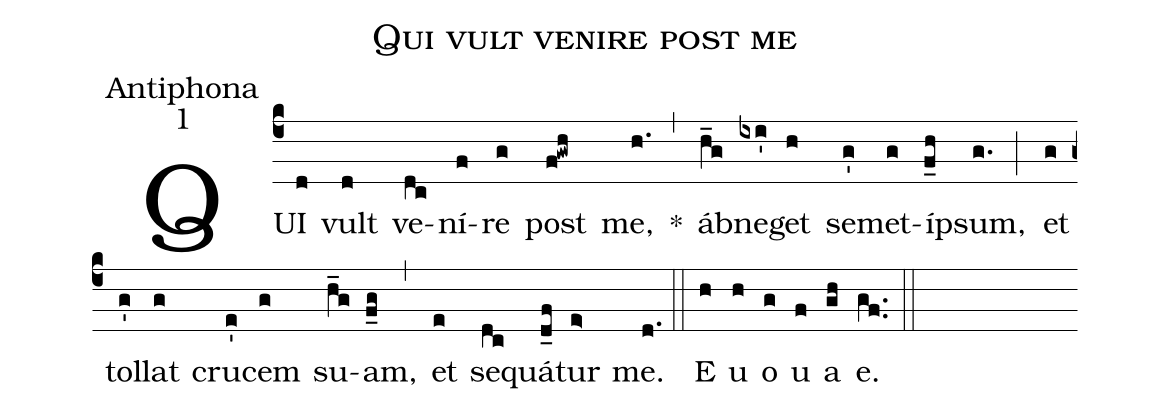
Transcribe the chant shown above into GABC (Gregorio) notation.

name:Qui vult venire post me;
office-part:Antiphona;
mode:1;
%%
(c4) QUI(d) vult(d) ve(dc)ní(f)re(g) post(f!gwh) me,(h.) *(,) áb(h_g)ne(ixi')get(h) se(g')met(g)í(f_h)psum,(g.) (;) et(g) tol(g')lat(g) cru(e')cem(g) su(h_g)am,(f_g) (,) et(e) se(dc)quá(d_f)tur(e>) me.(d.) (::)E(h) u(h) o(g) u(f) a(gh) e.(gf..) (::)
